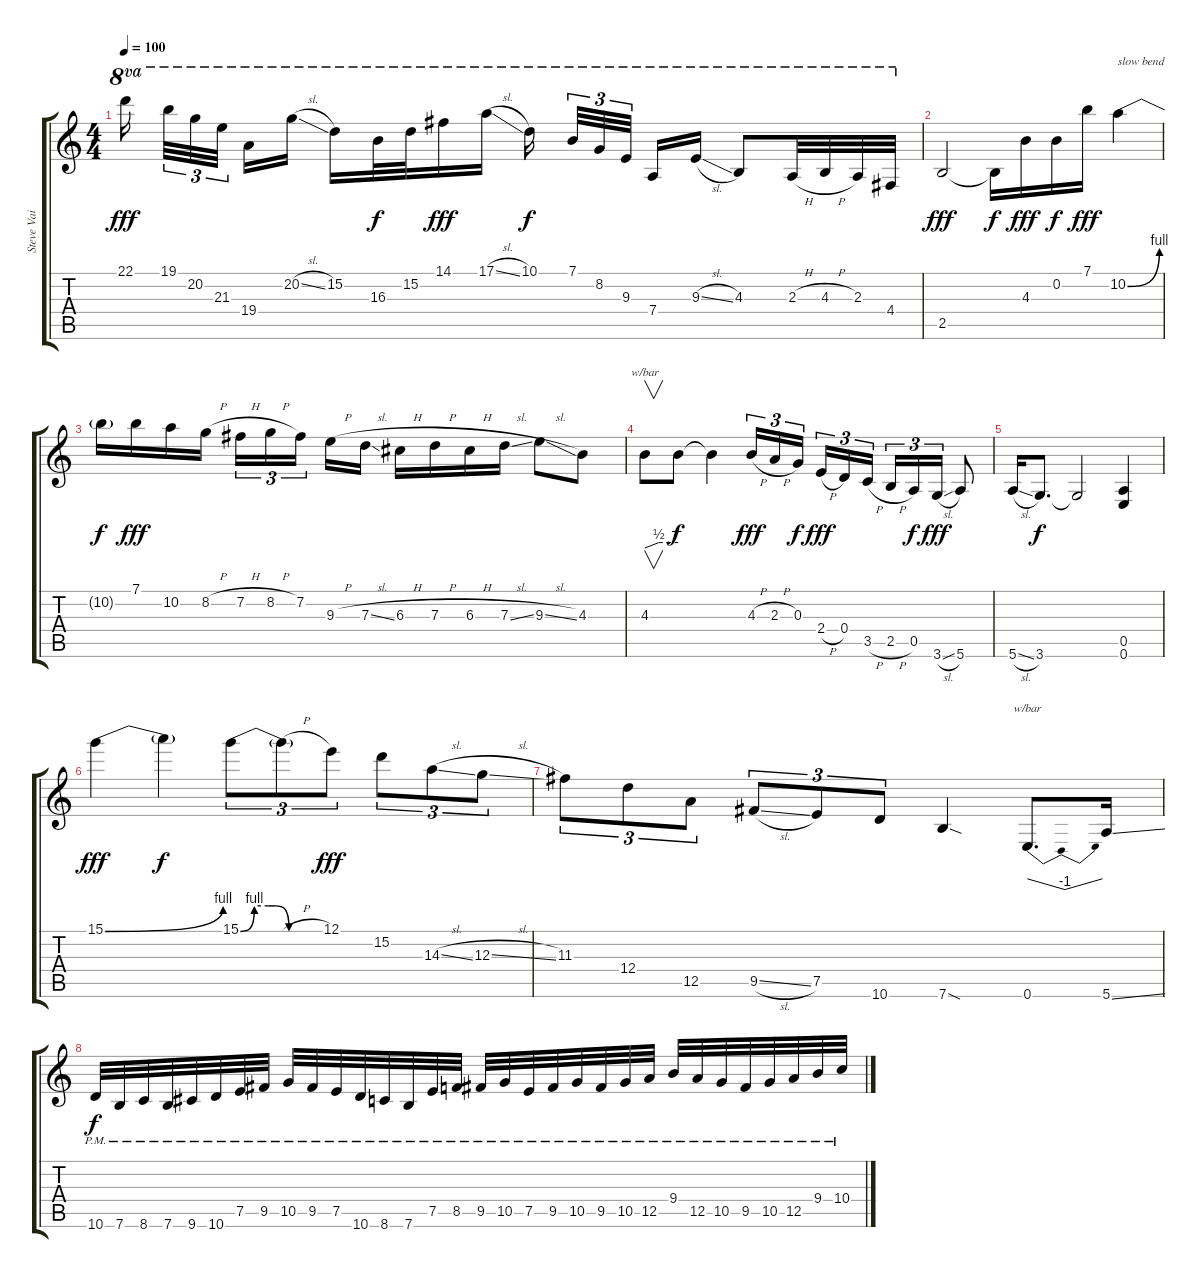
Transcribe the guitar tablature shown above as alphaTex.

\track ("Steve Vai" "Steve Vai") {instrument distortionguitar}
\staff {score tabs}
\tuning (E4 B3 G3 D3 A2 E2) {hide}
\ts (4 4)
\tempo 100
\clef g2
\ks c
22.1.16{ot 8va dy fff beam splitsecondary} 19.1.32{tu (3 2) ot 8va} 20.2.32{tu (3 2) ot 8va} 21.3.32{tu (3 2) ot 8va beam splitsecondary} 19.4.16{ot 8va} 20.2{sl}.16{ot 8va} 15.2.16{ot 8va} 16.3.32{ot 8va dy f} 15.2.32{ot 8va} 14.1.16{ot 8va dy fff} 17.1{sl}.16{ot 8va} 10.1.16{ot 8va dy f beam splitsecondary} 7.1.32{tu (3 2) ot 8va} 8.2.32{tu (3 2) ot 8va} 9.3.32{tu (3 2) ot 8va beam splitsecondary} 7.4.16{ot 8va} 9.3{sl}.16{ot 8va} 4.3.8{ot 8va} 2.3{h}.32{ot 8va} 4.3{h}.32{ot 8va} 2.3.32{ot 8va} 4.4.32{ot 8va} |
2.5.2{dy fff} 2.5{t}.16{dy f} 4.3.16{dy fff} 0.2.16{dy f} 7.1.16{dy fff} 10.2{be (bend 0 0 60 4)}.4{txt "slow bend"} |
10.2{t}.16{dy f} 7.1.16{dy fff} 10.2.16 8.2{h}.16 7.2{h}.16{tu (3 2)} 8.2{h}.16{tu (3 2)} 7.2.16{tu (3 2) beam splitsecondary} 9.3{h}.16 7.3{sl}.16 6.3{h}.16 7.3{h}.16 6.3{h}.16 7.3{sl}.16 9.3{sl}.8 4.3.8 |
4.3.8{v tbe (custom default 0 0 25 2 45 2 60 2)} 4.3{t}.8{dy f} 4.3{t}.4 4.3{h}.16{tu (3 2) dy fff} 2.3{h}.16{tu (3 2)} 0.3.16{tu (3 2) dy f beam splitsecondary} 2.4{h}.16{tu (3 2) dy fff} 0.4.16{tu (3 2)} 3.5{h}.16{tu (3 2)} 2.5{h}.16{tu (3 2)} 0.5.16{tu (3 2) dy f} 3.6{sl}.16{tu (3 2) dy fff} 5.6.8 |
5.6{sl}.16 3.6.8{d dy f} 3.6{t}.2 (0.5 0.6).4 |
15.1{be (bend 0 0 60 4)}.4{dy fff} 15.1{t}.4{dy f} 15.1{be (custom 0 0 10 4 20 4 25 4 35 0 41 0 60 0)}.8{tu (3 2)} 15.1{h t}.8{tu (3 2)} 12.1.8{tu (3 2) dy fff} 15.2.8{tu (3 2)} 14.3{sl}.8{tu (3 2)} 12.3{sl}.8{tu (3 2)} |
11.3.8{tu (3 2)} 12.4.8{tu (3 2)} 12.5.8{tu (3 2)} 9.5{sl}.8{tu (3 2)} 7.5.8{tu (3 2)} 10.6.8{tu (3 2)} 7.6{sod}.4 0.6.8{d tbe (dip default 0 0 30 -4 60 0)} 5.6{ss}.16 |
10.6{pm}.32{dy f} 7.6{pm}.32 8.6{pm}.32 7.6{pm}.32 9.6{pm}.32 10.6{pm}.32 7.5{pm}.32 9.5{pm}.32 10.5{pm}.32 9.5{pm}.32 7.5{pm}.32 10.6{pm}.32 8.6{pm}.32 7.6{pm}.32 7.5{pm}.32 8.5{pm}.32 9.5{pm}.32 10.5{pm}.32 7.5{pm}.32 9.5{pm}.32 10.5{pm}.32 9.5{pm}.32 10.5{pm}.32 12.5{pm}.32 9.4{pm}.32 12.5{pm}.32 10.5{pm}.32 9.5{pm}.32 10.5{pm}.32 12.5{pm}.32 9.4{pm}.32 10.4{pm}.32
